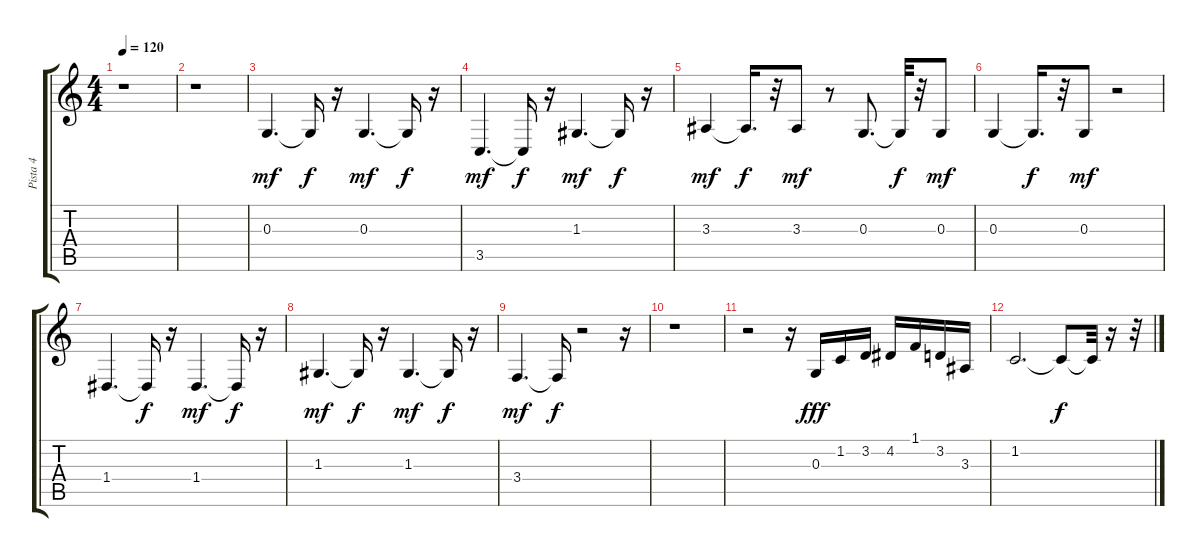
\track ("Pista 4" "Pista 4") {instrument cello}
\staff {score tabs}
\tuning (E4 B3 G3 D3 A2 E2) {hide}
\ts (4 4)
\tempo 120
\clef g2
\ks c
r.1{dy f} |
r.1 |
0.3.4{d dy mf instrument cello} 0.3{t}.16{dy f} r.16 0.3.4{d dy mf} 0.3{t}.16{dy f} r.16 |
3.5.4{d dy mf} 3.5{t}.16{dy f} r.16 1.3.4{d dy mf} 1.3{t}.16{dy f} r.16 |
3.3.4{dy mf} 3.3{t}.16{d dy f} r.32 3.3.8{dy mf} r.8 0.3.8{d} 0.3{t}.32{dy f} r.32 0.3.8{dy mf} |
0.3.4 0.3{t}.16{d dy f} r.32 0.3.8{dy mf} r.2 |
1.4.4{d} 1.4{t}.16{dy f} r.16 1.4.4{d dy mf} 1.4{t}.16{dy f} r.16 |
1.3.4{d dy mf} 1.3{t}.16{dy f} r.16 1.3.4{d dy mf} 1.3{t}.16{dy f} r.16 |
3.4.4{d dy mf} 3.4{t}.16{dy f} r.2 r.16 |
r.1 |
r.2 r.16 0.3.16{dy fff instrument cello} 1.2.16 3.2.16 4.2.16 1.1.16 3.2.16 3.3.16 |
1.2.2{d} 1.2{t}.8{dy f} 1.2{t}.32 r.16 r.32
